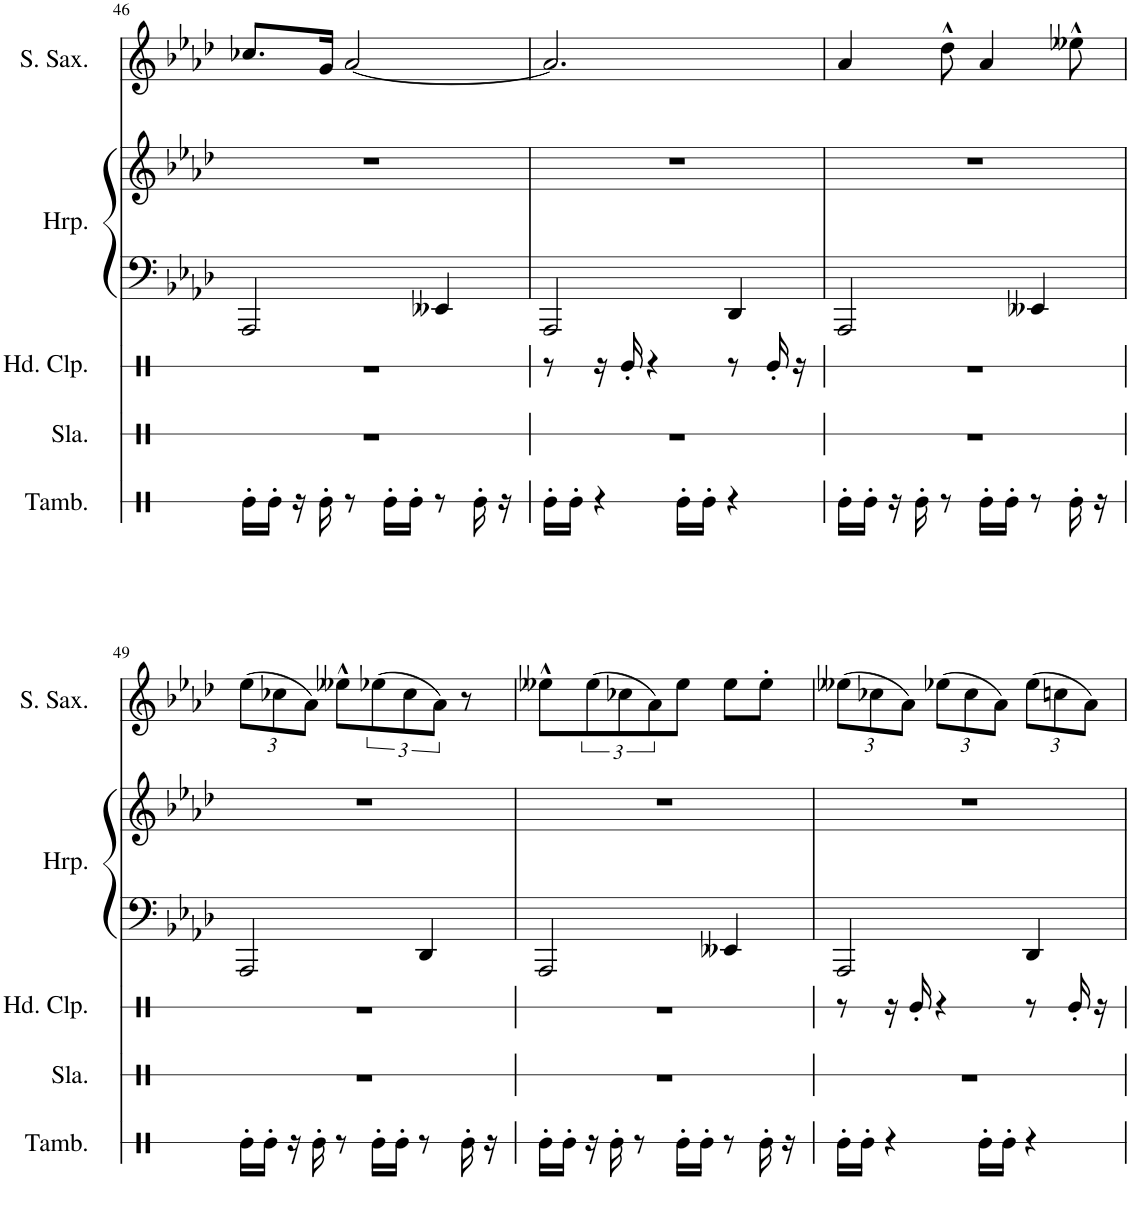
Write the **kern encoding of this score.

**kern	**kern	**kern	**kern	**kern	**kern
*part5	*part4	*part3	*part2	*part2	*part1
*staff6	*staff5	*staff4	*staff3	*staff2	*staff1
*I"Tambourine	*I"Slap	*I"Hand Clap	*I"Harp	*	*I"Soprano Saxophone
*I'Tamb.	*I'Sla.	*I'Hd. Clp.	*I'Hrp.	*	*I'S. Sax.
!!LO:PB:g=z
*clefX	*clefX	*clefX	*clefF4	*clefG2	*clefG2
*	*	*	*	*	*ITrd1c2
*k[]	*k[]	*k[]	*k[b-e-a-d-]	*k[b-e-a-d-]	*k[b-e-a-d-]
*M3/4	*M3/4	*M3/4	*M3/4	*M3/4	*M3/4
=46	=46	=46	=46	=46	=46
16Re'\LL	2.r	2.r	2AAA-/	2.r	8.cc-X/L
16Re'\JJ	.	.	.	.	.
16r	.	.	.	.	.
16Re'\	.	.	.	.	16g/Jk
8r	.	.	.	.	[2a-/
16Re'\LL	.	.	.	.	.
16Re'\JJ	.	.	.	.	.
8r	.	.	4EE--X/	.	.
16Re'\	.	.	.	.	.
16r	.	.	.	.	.
=47	=47	=47	=47	=47	=47
16Re'\LL	2.r	8r	2AAA-/	2.r	2.a-/]
16Re'\JJ	.	.	.	.	.
4r	.	16r	.	.	.
.	.	16Re'/	.	.	.
.	.	4r	.	.	.
16Re'\LL	.	.	.	.	.
16Re'\JJ	.	.	.	.	.
4r	.	8r	4DD-/	.	.
.	.	16Re'/	.	.	.
.	.	16r	.	.	.
=48	=48	=48	=48	=48	=48
16Re'\LL	2.r	2.r	2AAA-/	2.r	4a-/
16Re'\JJ	.	.	.	.	.
16r	.	.	.	.	.
16Re'\	.	.	.	.	.
8r	.	.	.	.	8dd-^^\
16Re'\LL	.	.	.	.	4a-/
16Re'\JJ	.	.	.	.	.
8r	.	.	4EE--X/	.	.
16Re'\	.	.	.	.	8ee--X^^\
16r	.	.	.	.	.
!!LO:LB:g=z
=49	=49	=49	=49	=49	=49
*	*	*	*	*	*Xbrackettup
16Re'\LL	2.r	2.r	2AAA-/	2.r	(12ee-\L
16Re'\JJ	.	.	.	.	.
.	.	.	.	.	12cc-X\
16r	.	.	.	.	.
.	.	.	.	.	12a-\J)
16Re'\	.	.	.	.	.
8r	.	.	.	.	8ee--X^^\L
*	*	*	*	*	*brackettup
16Re'\LL	.	.	.	.	(12ee-X\
16Re'\JJ	.	.	.	.	.
.	.	.	.	.	12cc-\
8r	.	.	4DD-/	.	.
.	.	.	.	.	12a-\J)
16Re'\	.	.	.	.	8r
16r	.	.	.	.	.
=50	=50	=50	=50	=50	=50
16Re'\LL	2.r	2.r	2AAA-/	2.r	8ee--X^^\L
16Re'\JJ	.	.	.	.	.
16r	.	.	.	.	(12ee--\
16Re'\	.	.	.	.	.
.	.	.	.	.	12cc-X\
8r	.	.	.	.	.
.	.	.	.	.	12a-\)
16Re'\LL	.	.	.	.	8ee--\J
16Re'\JJ	.	.	.	.	.
8r	.	.	4EE--X/	.	8ee--\L
16Re'\	.	.	.	.	8ee--'\J
16r	.	.	.	.	.
=51	=51	=51	=51	=51	=51
*	*	*	*	*	*Xbrackettup
16Re'\LL	2.r	8r	2AAA-/	2.r	(12ee--X\L
16Re'\JJ	.	.	.	.	.
.	.	.	.	.	12cc-X\
4r	.	16r	.	.	.
.	.	.	.	.	12a-\J)
.	.	16Re'/	.	.	.
.	.	4r	.	.	(12ee-X\L
.	.	.	.	.	12cc-\
16Re'\LL	.	.	.	.	.
.	.	.	.	.	12a-\J)
16Re'\JJ	.	.	.	.	.
4r	.	8r	4DD-/	.	(12ee-\L
.	.	.	.	.	12ccn\
.	.	16Re'/	.	.	.
.	.	.	.	.	12a-\J)
.	.	16r	.	.	.
=	=	=	=	=	=
*-	*-	*-	*-	*-	*-
